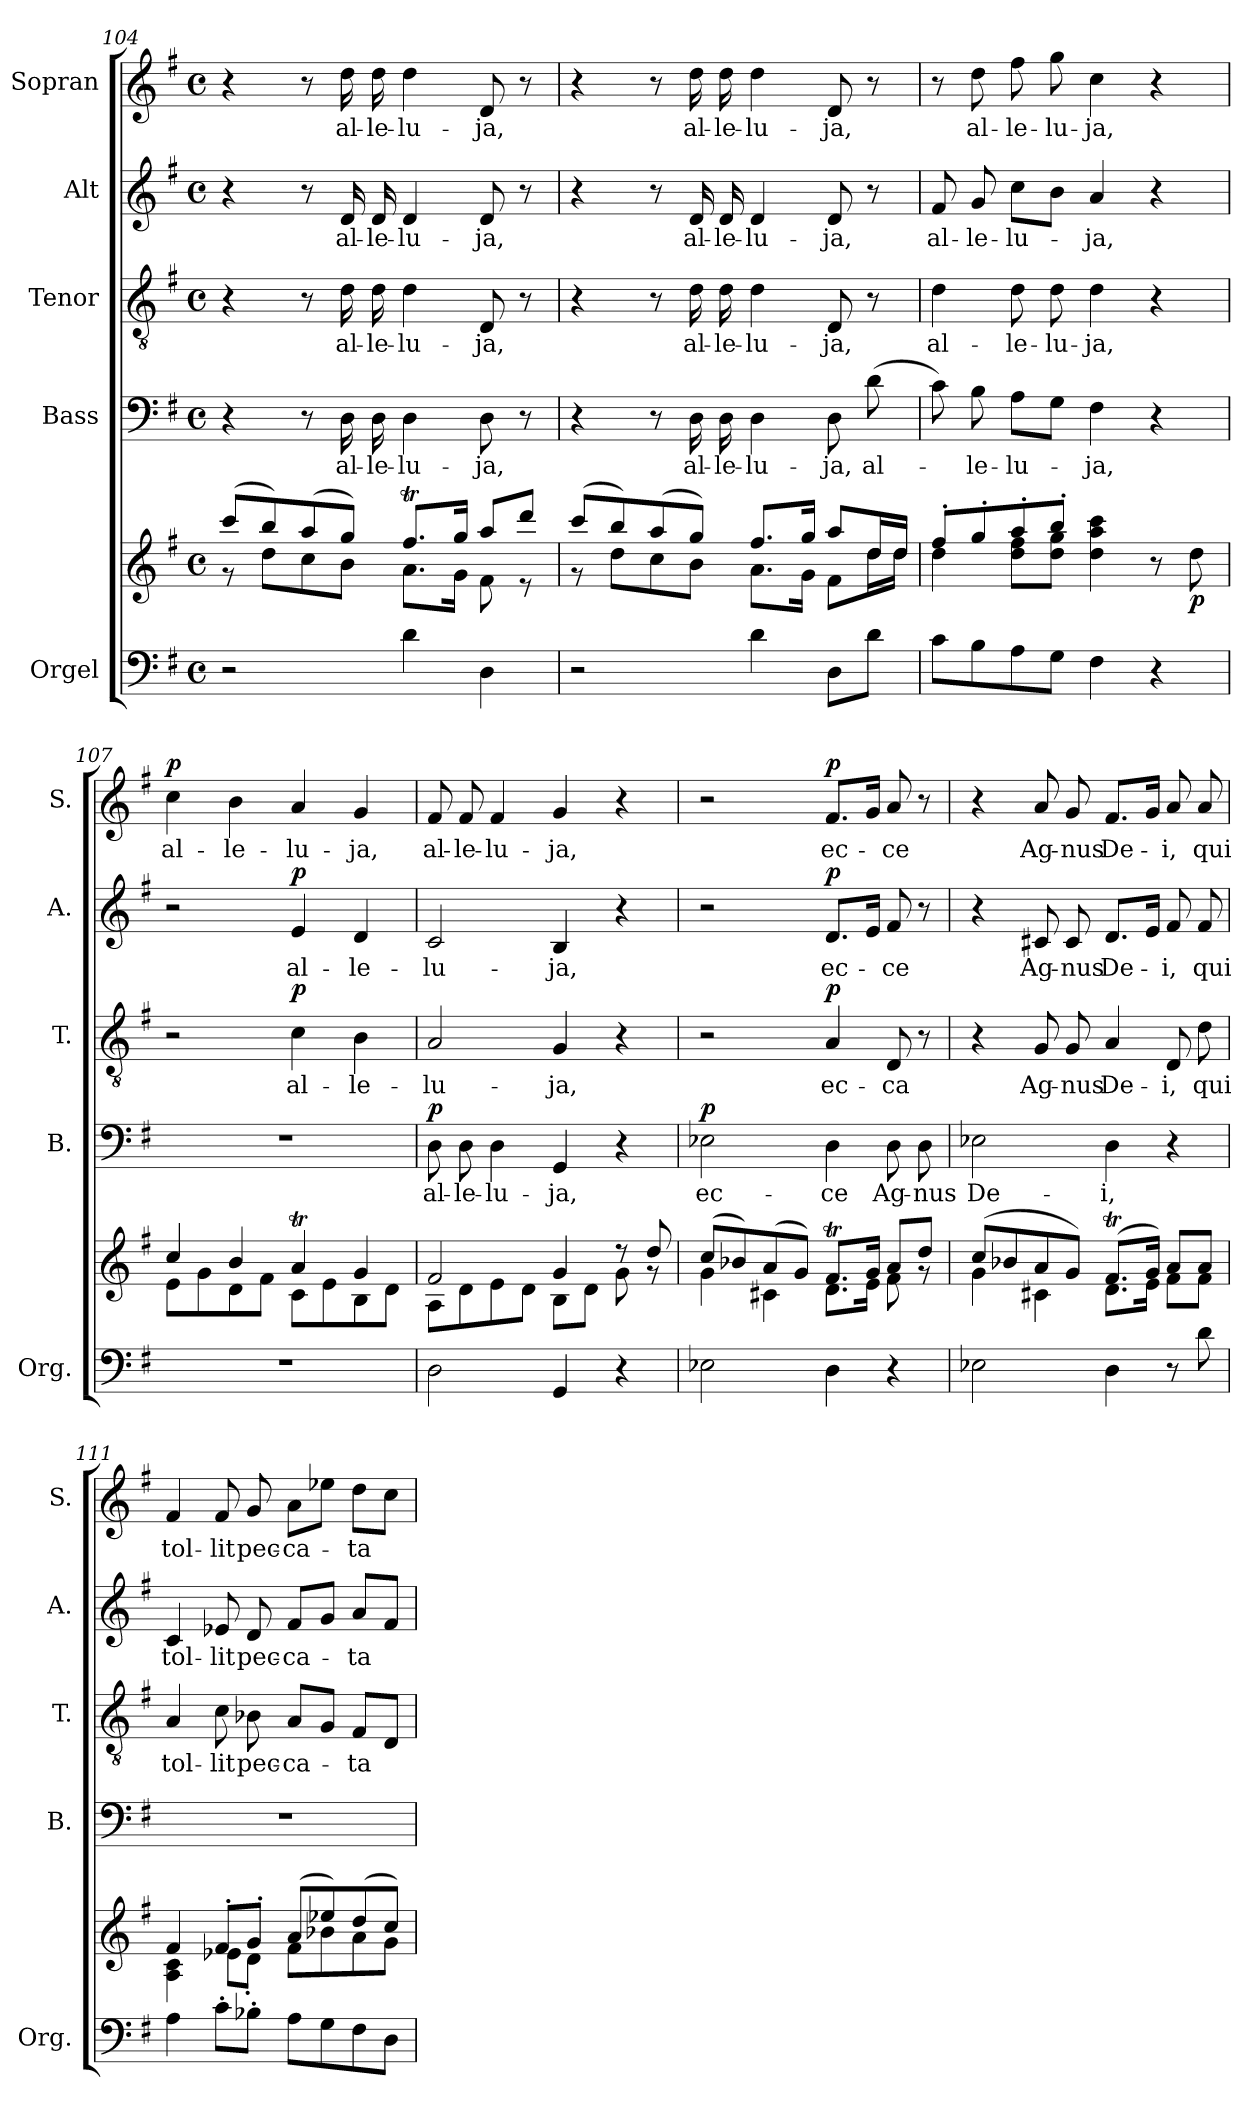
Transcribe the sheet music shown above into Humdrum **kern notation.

**kern	**kern	**dynam	**kern	**text	**dynam	**kern	**text	**dynam	**kern	**text	**dynam	**kern	**text	**dynam
*part5	*part5	*part5	*part4	*part4	*part4	*part3	*part3	*part3	*part2	*part2	*part2	*part1	*part1	*part1
*staff6	*staff5	*staff5/6	*staff4	*staff4	*staff4	*staff3	*staff3	*staff3	*staff2	*staff2	*staff2	*staff1	*staff1	*staff1
*I"Orgel	*	*	*I"Bass	*	*	*I"Tenor	*	*	*I"Alt	*	*	*I"Sopran	*	*
*I'Org.	*	*	*I'B.	*	*	*I'T.	*	*	*I'A.	*	*	*I'S.	*	*
*clefF4	*clefG2	*	*clefF4	*	*	*clefGv2	*	*	*clefG2	*	*	*clefG2	*	*
*k[f#]	*k[f#]	*	*k[f#]	*	*	*k[f#]	*	*	*k[f#]	*	*	*k[f#]	*	*
*G:	*G:	*	*G:	*	*	*G:	*	*	*G:	*	*	*G:	*	*
*M4/4	*M4/4	*	*M4/4	*	*	*M4/4	*	*	*M4/4	*	*	*M4/4	*	*
*met(c)	*met(c)	*	*met(c)	*	*	*met(c)	*	*	*met(c)	*	*	*met(c)	*	*
=104	=104	=104	=104	=104	=104	=104	=104	=104	=104	=104	=104	=104	=104	=104
*	*^	*	*	*	*	*	*	*	*	*	*	*	*	*
2r	(>8ccc/L	8r	.	4r	.	.	4r	.	.	4r	.	.	4r	.	.
.	8bb/)	8dd\L	.	.	.	.	.	.	.	.	.	.	.	.	.
.	(>8aa/	8cc\	.	8r	.	.	8r	.	.	8r	.	.	8r	.	.
!	!	!	!	!	!LO:LY:b	!	!	!LO:LY:b	!	!	!LO:LY:b	!	!	!LO:LY:b	!
.	8gg/J)	8b\J	.	16D\	al-	.	16d\	al-	.	16d/	al-	.	16dd\	al-	.
!	!	!	!	!	!LO:LY:b	!	!	!LO:LY:b	!	!	!LO:LY:b	!	!	!LO:LY:b	!
.	.	.	.	16D\	-le-	.	16d\	-le-	.	16d/	-le-	.	16dd\	-le-	.
!	!	!	!	!	!LO:LY:b	!	!	!LO:LY:b	!	!	!LO:LY:b	!	!	!LO:LY:b	!
4d\	8.ff#t/L	8.a\L	.	4D\	-lu-	.	4d\	-lu-	.	4d/	-lu-	.	4dd\	-lu-	.
.	16gg/Jk	16g\Jk	.	.	.	.	.	.	.	.	.	.	.	.	.
!	!	!	!	!	!LO:LY:b	!	!	!LO:LY:b	!	!	!LO:LY:b	!	!	!LO:LY:b	!
4D\	8aa/L	8f#\	.	8D\	-ja,	.	8D/	-ja,	.	8d/	-ja,	.	8d/	-ja,	.
.	8ddd/J	8r	.	8r	.	.	8r	.	.	8r	.	.	8r	.	.
=105	=105	=105	=105	=105	=105	=105	=105	=105	=105	=105	=105	=105	=105	=105	=105
2r	(>8ccc/L	8r	.	4r	.	.	4r	.	.	4r	.	.	4r	.	.
.	8bb/)	8dd\L	.	.	.	.	.	.	.	.	.	.	.	.	.
.	(>8aa/	8cc\	.	8r	.	.	8r	.	.	8r	.	.	8r	.	.
!	!	!	!	!	!LO:LY:b	!	!	!LO:LY:b	!	!	!LO:LY:b	!	!	!LO:LY:b	!
.	8gg/J)	8b\J	.	16D\	al-	.	16d\	al-	.	16d/	al-	.	16dd\	al-	.
!	!	!	!	!	!LO:LY:b	!	!	!LO:LY:b	!	!	!LO:LY:b	!	!	!LO:LY:b	!
.	.	.	.	16D\	-le-	.	16d\	-le-	.	16d/	-le-	.	16dd\	-le-	.
!	!	!	!	!	!LO:LY:b	!	!	!LO:LY:b	!	!	!LO:LY:b	!	!	!LO:LY:b	!
4d\	8.ff#/L	8.a\L	.	4D\	-lu-	.	4d\	-lu-	.	4d/	-lu-	.	4dd\	-lu-	.
.	16gg/Jk	16g\Jk	.	.	.	.	.	.	.	.	.	.	.	.	.
!	!	!	!	!	!LO:LY:b	!	!	!LO:LY:b	!	!	!LO:LY:b	!	!	!LO:LY:b	!
8D\L	8aa/L	8f#\L	.	8D\	-ja,	.	8D/	-ja,	.	8d/	-ja,	.	8d/	-ja,	.
!	!	!	!	!	!LO:LY:b	!	!	!	!	!	!	!	!	!	!
8d\J	16dd/L	16dd\L	.	(>8d\	al-	.	8r	.	.	8r	.	.	8r	.	.
.	16dd/JJ	16dd\JJ	.	.	.	.	.	.	.	.	.	.	.	.	.
!!LO:PB:g=z
=106	=106	=106	=106	=106	=106	=106	=106	=106	=106	=106	=106	=106	=106	=106	=106
!	!	!	!	!	!	!	!	!LO:LY:b	!	!	!LO:LY:b	!	!	!	!
8c\L	8ff#'</L	4dd\	.	8c\)	.	.	4d\	al-	.	8f#/	al-	.	8r	.	.
!	!	!	!	!	!LO:LY:b	!	!	!	!	!	!LO:LY:b	!	!	!LO:LY:b	!
8B\	8gg'</	.	.	8B\	-le-	.	.	.	.	8g/	-le-	.	8dd\	al-	.
!	!	!	!	!	!LO:LY:b	!	!	!LO:LY:b	!	!	!LO:LY:b	!	!	!LO:LY:b	!
8A\	8aa'</	8dd\ 8ff#\L	.	8A\L	-lu-	.	8d\	-le-	.	8cc\L	-lu-	.	8ff#\	-le-	.
!	!	!	!	!	!	!	!	!LO:LY:b	!	!	!	!	!	!LO:LY:b	!
8G\J	8bb'</J	8dd\ 8gg\J	.	8G\J	.	.	8d\	-lu-	.	8b\J	.	.	8gg\	-lu-	.
!	!	!	!	!	!LO:LY:b	!	!	!LO:LY:b	!	!	!LO:LY:b	!	!	!LO:LY:b	!
4F#\	4dd\ 4aa\ 4ccc\	2ryy	.	4F#\	-ja,	.	4d\	-ja,	.	4a/	-ja,	.	4cc\	-ja,	.
4r	8r	.	.	4r	.	.	4r	.	.	4r	.	.	4r	.	.
!	!	!	!LO:DY:b	!	!	!	!	!	!	!	!	!	!	!	!
.	8dd\	.	p	.	.	.	.	.	.	.	.	.	.	.	.
=107	=107	=107	=107	=107	=107	=107	=107	=107	=107	=107	=107	=107	=107	=107	=107
!	!	!	!	!	!	!	!	!	!	!	!	!	!	!LO:LY:b	!LO:DY:a
1r	4cc/	8e\L	.	1r	.	.	2r	.	.	2r	.	.	4cc\	al-	p
.	.	8g\	.	.	.	.	.	.	.	.	.	.	.	.	.
!	!	!	!	!	!	!	!	!	!	!	!	!	!	!LO:LY:b	!
.	4b/	8d\	.	.	.	.	.	.	.	.	.	.	4b\	-le-	.
.	.	8f#\J	.	.	.	.	.	.	.	.	.	.	.	.	.
!	!	!	!	!	!	!	!	!LO:LY:b	!LO:DY:a	!	!LO:LY:b	!LO:DY:a	!	!LO:LY:b	!
.	4aT/	8c\L	.	.	.	.	4c\	al-	p	4e/	al-	p	4a/	-lu-	.
.	.	8e\	.	.	.	.	.	.	.	.	.	.	.	.	.
!	!	!	!	!	!	!	!	!LO:LY:b	!	!	!LO:LY:b	!	!	!LO:LY:b	!
.	4g/	8B\	.	.	.	.	4B\	-le-	.	4d/	-le-	.	4g/	-ja,	.
.	.	8d\J	.	.	.	.	.	.	.	.	.	.	.	.	.
=108	=108	=108	=108	=108	=108	=108	=108	=108	=108	=108	=108	=108	=108	=108	=108
!	!	!	!	!	!LO:LY:b	!LO:DY:a	!	!LO:LY:b	!	!	!LO:LY:b	!	!	!LO:LY:b	!
2D\	2f#/	8A\L	.	8D\	al-	p	2A/	-lu-	.	2c/	-lu-	.	8f#/	al-	.
!	!	!	!	!	!LO:LY:b	!	!	!	!	!	!	!	!	!LO:LY:b	!
.	.	8d\	.	8D\	-le-	.	.	.	.	.	.	.	8f#/	-le-	.
!	!	!	!	!	!LO:LY:b	!	!	!	!	!	!	!	!	!LO:LY:b	!
.	.	8e\	.	4D\	-lu-	.	.	.	.	.	.	.	4f#/	-lu-	.
.	.	8d\J	.	.	.	.	.	.	.	.	.	.	.	.	.
!	!	!	!	!	!LO:LY:b	!	!	!LO:LY:b	!	!	!LO:LY:b	!	!	!LO:LY:b	!
4GG/	4g/	8B\L	.	4GG/	-ja,	.	4G/	-ja,	.	4B/	-ja,	.	4g/	-ja,	.
.	.	8d\J	.	.	.	.	.	.	.	.	.	.	.	.	.
4r	8rdd	8g\	.	4r	.	.	4r	.	.	4r	.	.	4r	.	.
.	8dd/	8rf	.	.	.	.	.	.	.	.	.	.	.	.	.
=109	=109	=109	=109	=109	=109	=109	=109	=109	=109	=109	=109	=109	=109	=109	=109
!	!	!	!	!	!LO:LY:b	!LO:DY:a	!	!	!	!	!	!	!	!	!
2E-X\	(>8cc/L	4g\	.	2E-X\	ec-	p	2r	.	.	2r	.	.	2r	.	.
.	8b-X/)	.	.	.	.	.	.	.	.	.	.	.	.	.	.
.	(>8a/	4c#X\	.	.	.	.	.	.	.	.	.	.	.	.	.
.	8g/J)	.	.	.	.	.	.	.	.	.	.	.	.	.	.
!	!	!	!	!	!LO:LY:b	!	!	!LO:LY:b	!LO:DY:a	!	!LO:LY:b	!LO:DY:a	!	!LO:LY:b	!LO:DY:a
4D\	8.f#t/L	8.d\L	.	4D\	-ce	.	4A/	ec-	p	8.d/L	ec-	p	8.f#/L	ec-	p
.	16g/Jk	16e\Jk	.	.	.	.	.	.	.	16e/Jk	.	.	16g/Jk	.	.
!	!	!	!	!	!LO:LY:b	!	!	!LO:LY:b	!	!	!LO:LY:b	!	!	!LO:LY:b	!
4r	8a/L	8f#\	.	8D\	Ag-	.	8D/	-ca	.	8f#/	-ce	.	8a/	-ce	.
!	!	!	!	!	!LO:LY:b	!	!	!	!	!	!	!	!	!	!
.	8dd/J	8rg	.	8D\	-nus	.	8r	.	.	8r	.	.	8r	.	.
=110	=110	=110	=110	=110	=110	=110	=110	=110	=110	=110	=110	=110	=110	=110	=110
!	!	!	!	!	!LO:LY:b	!	!	!	!	!	!	!	!	!	!
2E-X\	(>8cc/L	4g\	.	2E-X\	De-	.	4r	.	.	4r	.	.	4r	.	.
.	8b-X/	.	.	.	.	.	.	.	.	.	.	.	.	.	.
!	!	!	!	!	!	!	!	!LO:LY:b	!	!	!LO:LY:b	!	!	!LO:LY:b	!
.	8a/	4c#X\	.	.	.	.	8G/	Ag-	.	8c#X/	Ag-	.	8a/	Ag-	.
!	!	!	!	!	!	!	!	!LO:LY:b	!	!	!LO:LY:b	!	!	!LO:LY:b	!
.	8g/J)	.	.	.	.	.	8G/	-nus	.	8c#/	-nus	.	8g/	-nus	.
!	!	!	!	!	!LO:LY:b	!	!	!LO:LY:b	!	!	!LO:LY:b	!	!	!LO:LY:b	!
4D\	(>8.f#t/L	8.d\L	.	4D\	-i,	.	4A/	De-	.	8.d/L	De-	.	8.f#/L	De-	.
.	16g/Jk)	16e\Jk	.	.	.	.	.	.	.	16e/Jk	.	.	16g/Jk	.	.
!	!	!	!	!	!	!	!	!LO:LY:b	!	!	!LO:LY:b	!	!	!LO:LY:b	!
8r	8a/L	8f#\L	.	4r	.	.	8D/	-i,	.	8f#/	-i,	.	8a/	-i,	.
!	!	!	!	!	!	!	!	!LO:LY:b	!	!	!LO:LY:b	!	!	!LO:LY:b	!
8d\	8a/J	8f#\J	.	.	.	.	8d\	qui	.	8f#/	qui	.	8a/	qui	.
!!LO:LB:g=z
=111	=111	=111	=111	=111	=111	=111	=111	=111	=111	=111	=111	=111	=111	=111	=111
!	!	!	!	!	!	!	!	!LO:LY:b	!	!	!LO:LY:b	!	!	!LO:LY:b	!
4A\	4f#/	4A\ 4c\	.	1r	.	.	4A/	tol-	.	4c/	tol-	.	4f#/	tol-	.
!	!	!	!	!	!	!	!	!LO:LY:b	!	!	!LO:LY:b	!	!	!LO:LY:b	!
8c'>\L	8f#'</L	8e-X\L	.	.	.	.	8c\	-lit	.	8e-X/	-lit	.	8f#/	-lit	.
!	!	!	!	!	!	!	!	!LO:LY:b	!	!	!LO:LY:b	!	!	!LO:LY:b	!
8B-X'>\J	8g'</J	8d'>\J	.	.	.	.	8B-X\	pec-	.	8d/	pec-	.	8g/	pec-	.
!	!	!	!	!	!	!	!	!LO:LY:b	!	!	!LO:LY:b	!	!	!LO:LY:b	!
8A\L	(>8a/L	8f#\L	.	.	.	.	8A/L	-ca-	.	8f#/L	-ca-	.	8a\L	-ca-	.
8G\	8ee-X/)	8b-X\	.	.	.	.	8G/J	.	.	8g/J	.	.	8ee-X\J	.	.
!	!	!	!	!	!	!	!	!LO:LY:b	!	!	!LO:LY:b	!	!	!LO:LY:b	!
8F#\	(>8dd/	8a\	.	.	.	.	8F#/L	-ta	.	8a/L	-ta	.	8dd\L	-ta	.
8D\J	8cc/J)	8g\J	.	.	.	.	8D/J	.	.	8f#/J	.	.	8cc\J	.	.
*	*v	*v	*	*	*	*	*	*	*	*	*	*	*	*	*
=	=	=	=	=	=	=	=	=	=	=	=	=	=	=
*-	*-	*-	*-	*-	*-	*-	*-	*-	*-	*-	*-	*-	*-	*-
